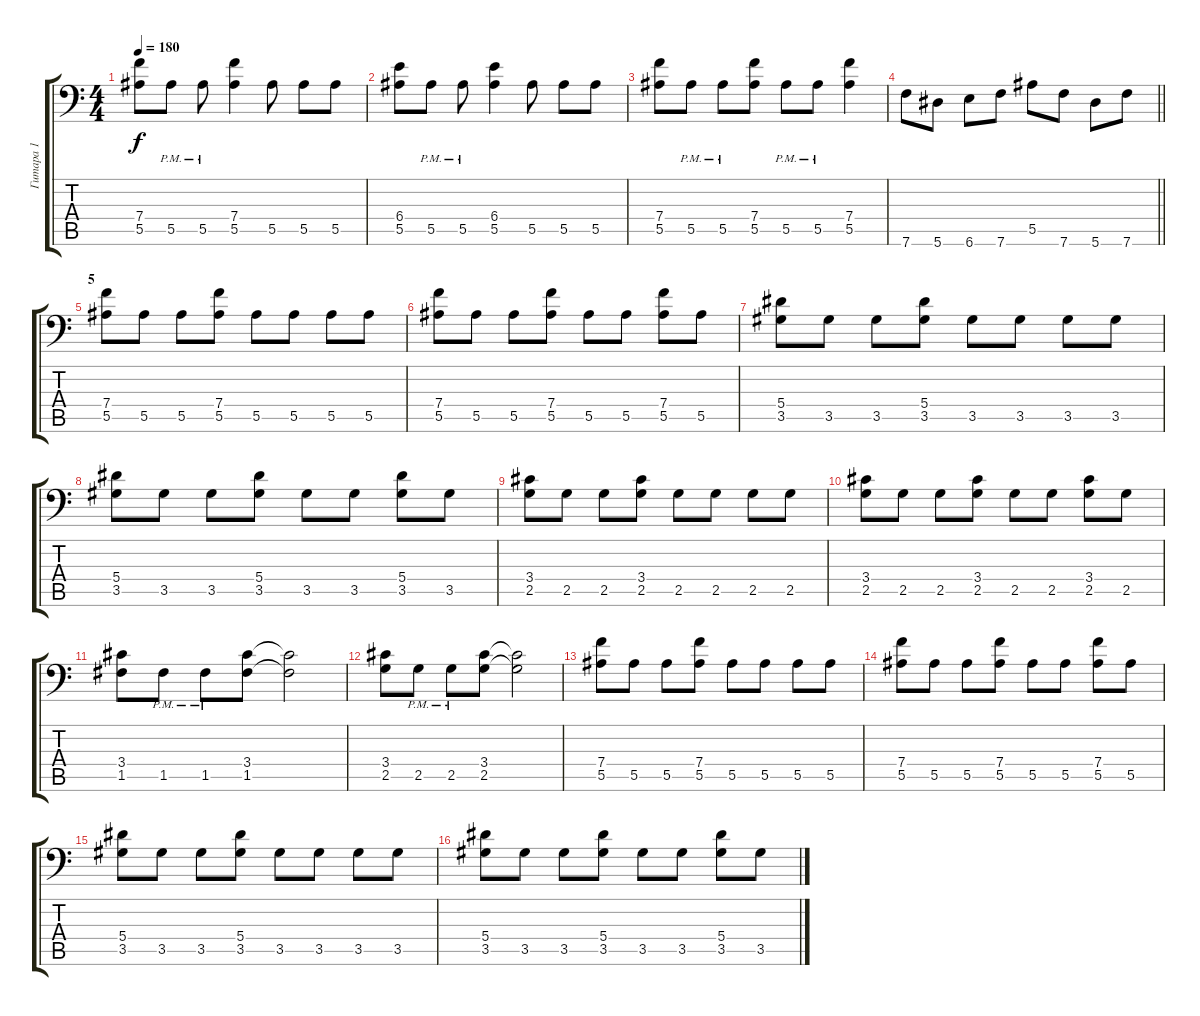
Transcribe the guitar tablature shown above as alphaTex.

\track ("Гитара 1" "Гитара 1") {instrument distortionguitar}
\staff {score tabs}
\tuning (C4 G3 Eb3 Bb2 F2 Bb1) {hide}
\ts (4 4)
\tempo 180
\clef f4
\ks c
(7.4 5.5).8{dy f} 5.5{pm}.8 5.5{pm}.8 (7.4 5.5).4 5.5.8 5.5.8 5.5.8 |
(6.4 5.5).8 5.5{pm}.8 5.5{pm}.8 (6.4 5.5).4 5.5.8 5.5.8 5.5.8 |
(7.4 5.5).8 5.5{pm}.8 5.5{pm}.8 (7.4 5.5).8 5.5{pm}.8 5.5{pm}.8 (7.4 5.5).4 |
\barLineRight lightlight
7.6.8 5.6.8 6.6.8 7.6.8 5.5.8 7.6.8 5.6.8 7.6.8 |
\section ("" "5")
(7.4 5.5).8 5.5.8 5.5.8 (7.4 5.5).8 5.5.8 5.5.8 5.5.8 5.5.8 |
(7.4 5.5).8 5.5.8 5.5.8 (7.4 5.5).8 5.5.8 5.5.8 (7.4 5.5).8 5.5.8 |
(5.4 3.5).8 3.5.8 3.5.8 (5.4 3.5).8 3.5.8 3.5.8 3.5.8 3.5.8 |
(5.4 3.5).8 3.5.8 3.5.8 (5.4 3.5).8 3.5.8 3.5.8 (5.4 3.5).8 3.5.8 |
(3.4 2.5).8 2.5.8 2.5.8 (3.4 2.5).8 2.5.8 2.5.8 2.5.8 2.5.8 |
(3.4 2.5).8 2.5.8 2.5.8 (3.4 2.5).8 2.5.8 2.5.8 (3.4 2.5).8 2.5.8 |
(3.4 1.5).8 1.5{pm}.8 1.5{pm}.8 (3.4 1.5).8 (3.4{t} 1.5{t}).2 |
(3.4 2.5).8 2.5{pm}.8 2.5{pm}.8 (3.4 2.5).8 (3.4{t} 2.5{t}).2 |
(7.4 5.5).8 5.5.8 5.5.8 (7.4 5.5).8 5.5.8 5.5.8 5.5.8 5.5.8 |
(7.4 5.5).8 5.5.8 5.5.8 (7.4 5.5).8 5.5.8 5.5.8 (7.4 5.5).8 5.5.8 |
(5.4 3.5).8 3.5.8 3.5.8 (5.4 3.5).8 3.5.8 3.5.8 3.5.8 3.5.8 |
(5.4 3.5).8 3.5.8 3.5.8 (5.4 3.5).8 3.5.8 3.5.8 (5.4 3.5).8 3.5.8
